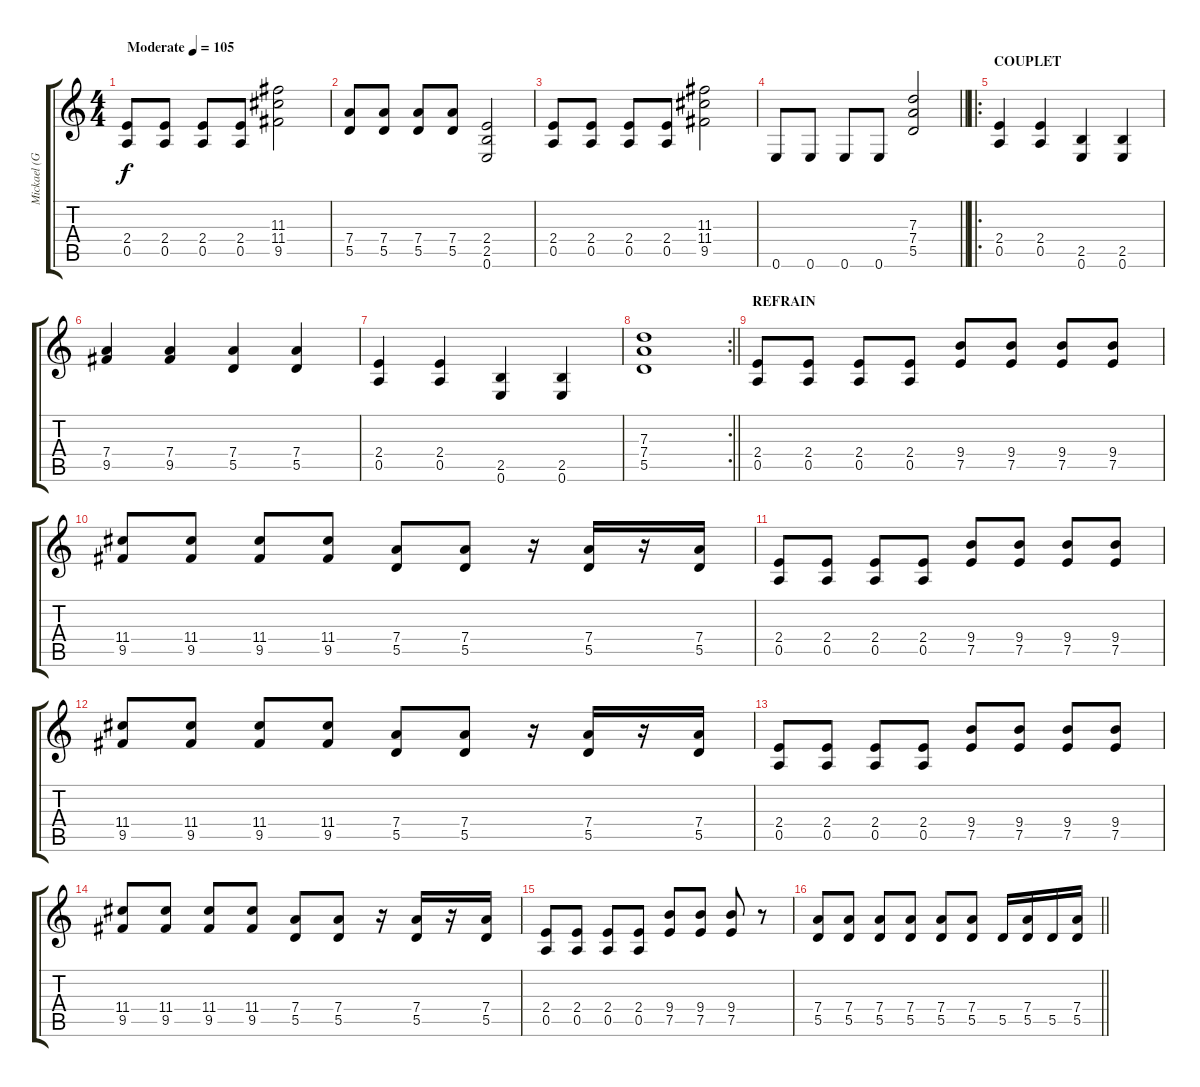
\track ("Mickael (Guitare_02)" "Mickael (G") {instrument distortionguitar}
\staff {score tabs}
\tuning (E4 B3 G3 D3 A2 E2) {hide}
\ts (4 4)
\tempo (105 "Moderate")
\clef g2
\ks c
(2.4 0.5).8{dy f instrument distortionguitar} (2.4 0.5).8 (2.4 0.5).8 (2.4 0.5).8 (11.3 11.4 9.5).2 |
(7.4 5.5).8 (7.4 5.5).8 (7.4 5.5).8 (7.4 5.5).8 (2.4 2.5 0.6).2 |
(2.4 0.5).8 (2.4 0.5).8 (2.4 0.5).8 (2.4 0.5).8 (11.3 11.4 9.5).2 |
\barLineRight lightlight
0.6.8 0.6.8 0.6.8 0.6.8 (7.3 7.4 5.5).2 |
\ro
\section ("" "COUPLET")
(2.4 0.5).4 (2.4 0.5).4 (2.5 0.6).4 (2.5 0.6).4 |
(7.4 9.5).4 (7.4 9.5).4 (7.4 5.5).4 (7.4 5.5).4 |
(2.4 0.5).4 (2.4 0.5).4 (2.5 0.6).4 (2.5 0.6).4 |
\rc 2
\barLineRight lightlight
(7.3 7.4 5.5).1 |
\section ("" "REFRAIN")
(2.4 0.5).8 (2.4 0.5).8 (2.4 0.5).8 (2.4 0.5).8 (9.4 7.5).8 (9.4 7.5).8 (9.4 7.5).8 (9.4 7.5).8 |
(11.4 9.5).8 (11.4 9.5).8 (11.4 9.5).8 (11.4 9.5).8 (7.4 5.5).8 (7.4 5.5).8 r.16 (7.4 5.5).16 r.16 (7.4 5.5).16 |
(2.4 0.5).8 (2.4 0.5).8 (2.4 0.5).8 (2.4 0.5).8 (9.4 7.5).8 (9.4 7.5).8 (9.4 7.5).8 (9.4 7.5).8 |
(11.4 9.5).8 (11.4 9.5).8 (11.4 9.5).8 (11.4 9.5).8 (7.4 5.5).8 (7.4 5.5).8 r.16 (7.4 5.5).16 r.16 (7.4 5.5).16 |
(2.4 0.5).8 (2.4 0.5).8 (2.4 0.5).8 (2.4 0.5).8 (9.4 7.5).8 (9.4 7.5).8 (9.4 7.5).8 (9.4 7.5).8 |
(11.4 9.5).8 (11.4 9.5).8 (11.4 9.5).8 (11.4 9.5).8 (7.4 5.5).8 (7.4 5.5).8 r.16 (7.4 5.5).16 r.16 (7.4 5.5).16 |
(2.4 0.5).8 (2.4 0.5).8 (2.4 0.5).8 (2.4 0.5).8 (9.4 7.5).8 (9.4 7.5).8 (9.4 7.5).8 r.8 |
\barLineRight lightlight
(7.4 5.5).8 (7.4 5.5).8 (7.4 5.5).8 (7.4 5.5).8 (7.4 5.5).8 (7.4 5.5).8 5.5.16 (7.4 5.5).16 5.5.16 (7.4 5.5).16
